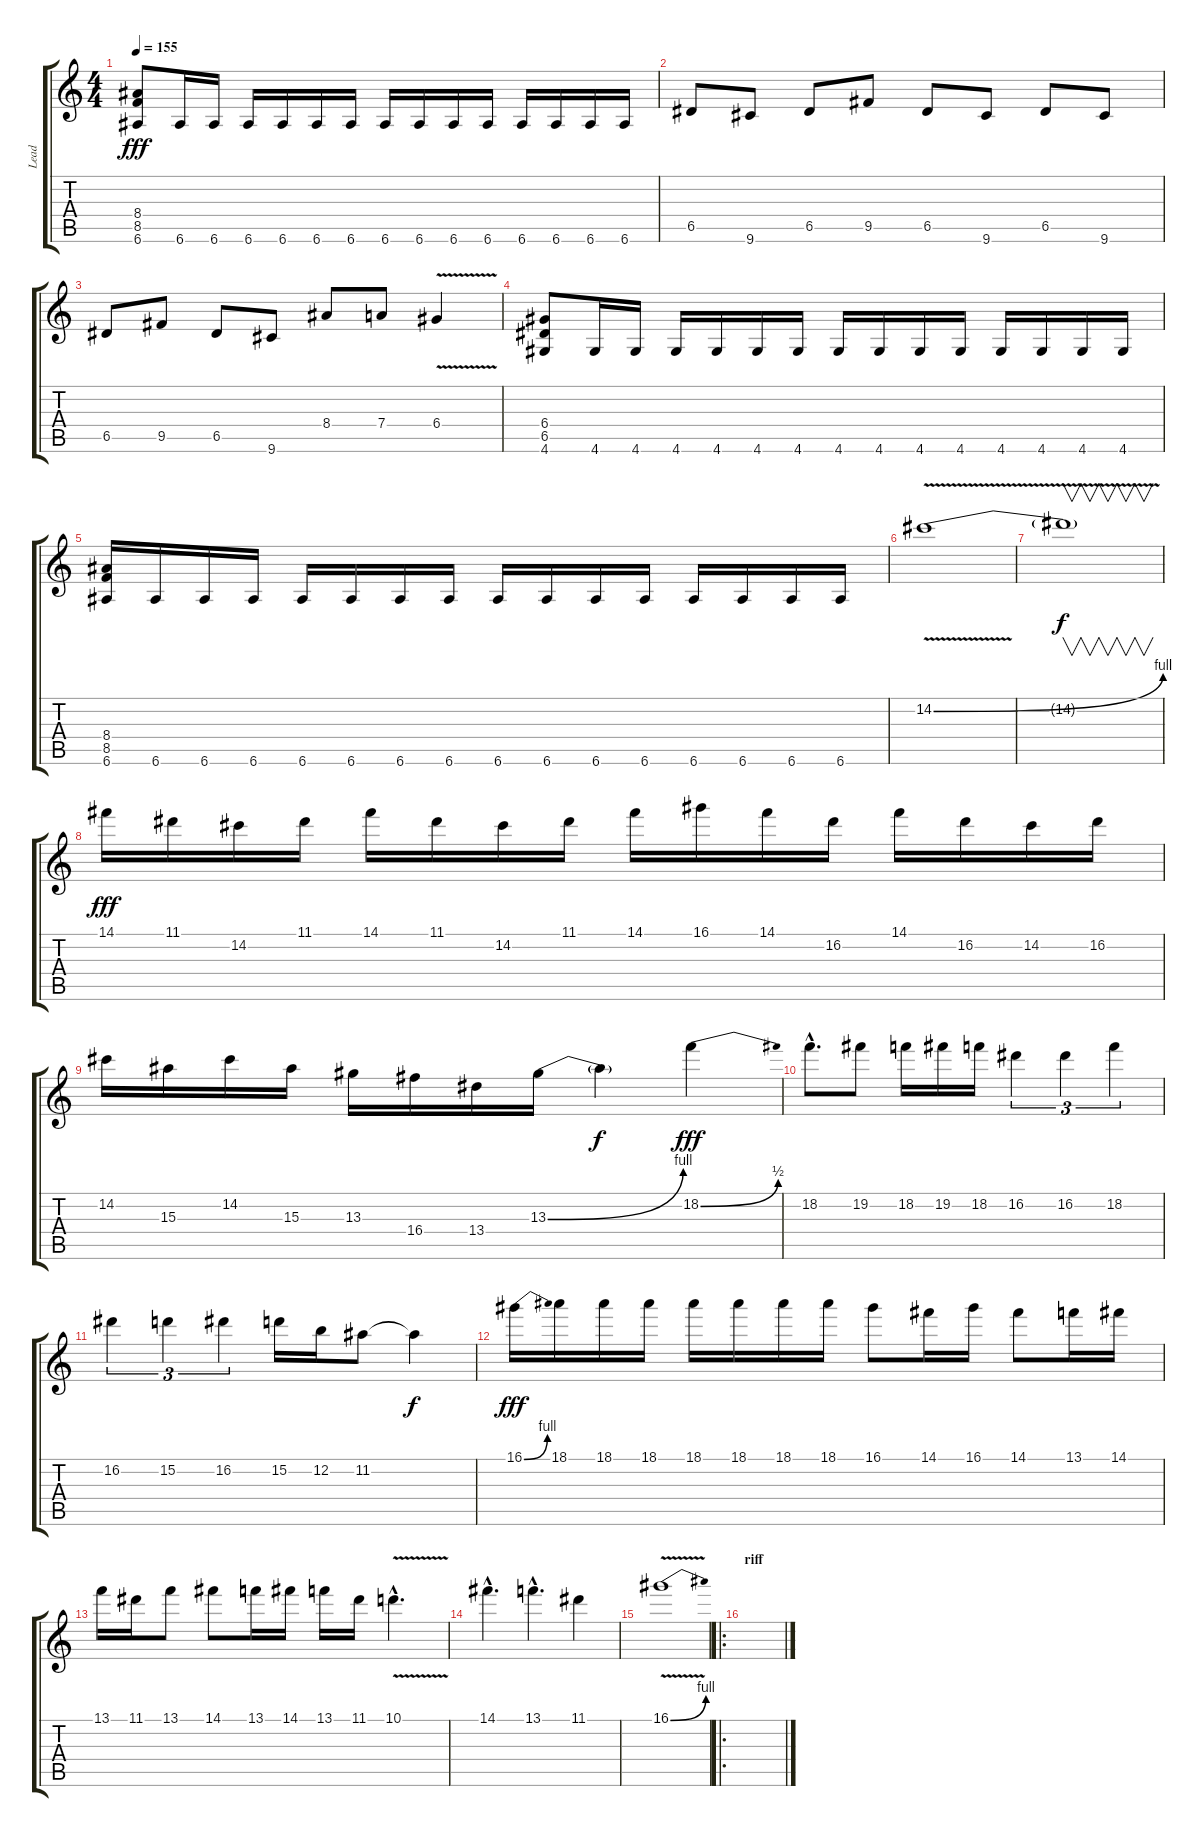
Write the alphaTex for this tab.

\track ("Lead" "Lead") {instrument distortionguitar}
\staff {score tabs}
\tuning (E4 B3 G3 D3 A2 E2) {hide}
\ts (4 4)
\tempo 155
\clef g2
\ks c
(8.4 8.5 6.6).8{dy fff} 6.6.16 6.6.16 6.6.16 6.6.16 6.6.16 6.6.16 6.6.16 6.6.16 6.6.16 6.6.16 6.6.16 6.6.16 6.6.16 6.6.16 |
6.5.8 9.6.8 6.5.8 9.5.8 6.5.8 9.6.8 6.5.8 9.6.8 |
6.5.8 9.5.8 6.5.8 9.6.8 8.4.8 7.4.8 6.4{v}.4 |
(6.4 6.5 4.6).8 4.6.16 4.6.16 4.6.16 4.6.16 4.6.16 4.6.16 4.6.16 4.6.16 4.6.16 4.6.16 4.6.16 4.6.16 4.6.16 4.6.16 |
(8.4 8.5 6.6).16 6.6.16 6.6.16 6.6.16 6.6.16 6.6.16 6.6.16 6.6.16 6.6.16 6.6.16 6.6.16 6.6.16 6.6.16 6.6.16 6.6.16 6.6.16 |
14.2{be (bend 0 0 60 4) v}.1 |
14.2{t}.1{v dy f} |
14.1.16{dy fff} 11.1.16 14.2.16 11.1.16 14.1.16 11.1.16 14.2.16 11.1.16 14.1.16 16.1.16 14.1.16 16.2.16 14.1.16 16.2.16 14.2.16 16.2.16 |
14.2.16 15.3.16 14.2.16 15.3.16 13.3.16 16.4.16 13.4.16 13.3{be (bend 0 0 60 4)}.16 13.3{t}.4{dy f} 18.2{be (bend 0 0 60 2)}.4{dy fff} |
18.2{hac}.8{d} 19.2.8 18.2.16 19.2.16 18.2.16 16.2.4{tu (3 2)} 16.2.4{tu (3 2)} 18.2.4{tu (3 2)} |
16.2.4{tu (3 2)} 15.2.4{tu (3 2)} 16.2.4{tu (3 2)} 15.2.16 12.2.16 11.2.8 11.2{t}.4{dy f} |
16.1{be (bend 0 0 60 4)}.16{dy fff} 18.1.16 18.1.16 18.1.16 18.1.16 18.1.16 18.1.16 18.1.16 16.1.8 14.1.16 16.1.16 14.1.8 13.1.16 14.1.16 |
13.1.16 11.1.16 13.1.8 14.1.8 13.1.16 14.1.16 13.1.16 11.1.16 10.1{v hac}.4{d} |
14.1{hac}.4{d} 13.1{hac}.4{d} 11.1.4 |
16.1{be (bend 0 0 60 4) v}.1 |
\ro
\section ("" "riff")
